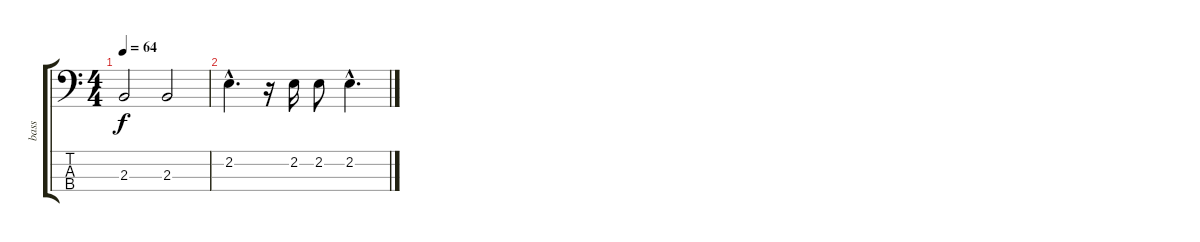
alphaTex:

\track ("bass" "bass") {instrument electricbassfinger}
\staff {score tabs}
\tuning (G2 D2 A1 E1) {hide}
\ts (4 4)
\tempo 64
\clef f4
\ks c
2.3.2{dy f} 2.3.2 |
2.2{hac}.4{d} r.16 2.2.16 2.2.8 2.2{hac}.4{d}
